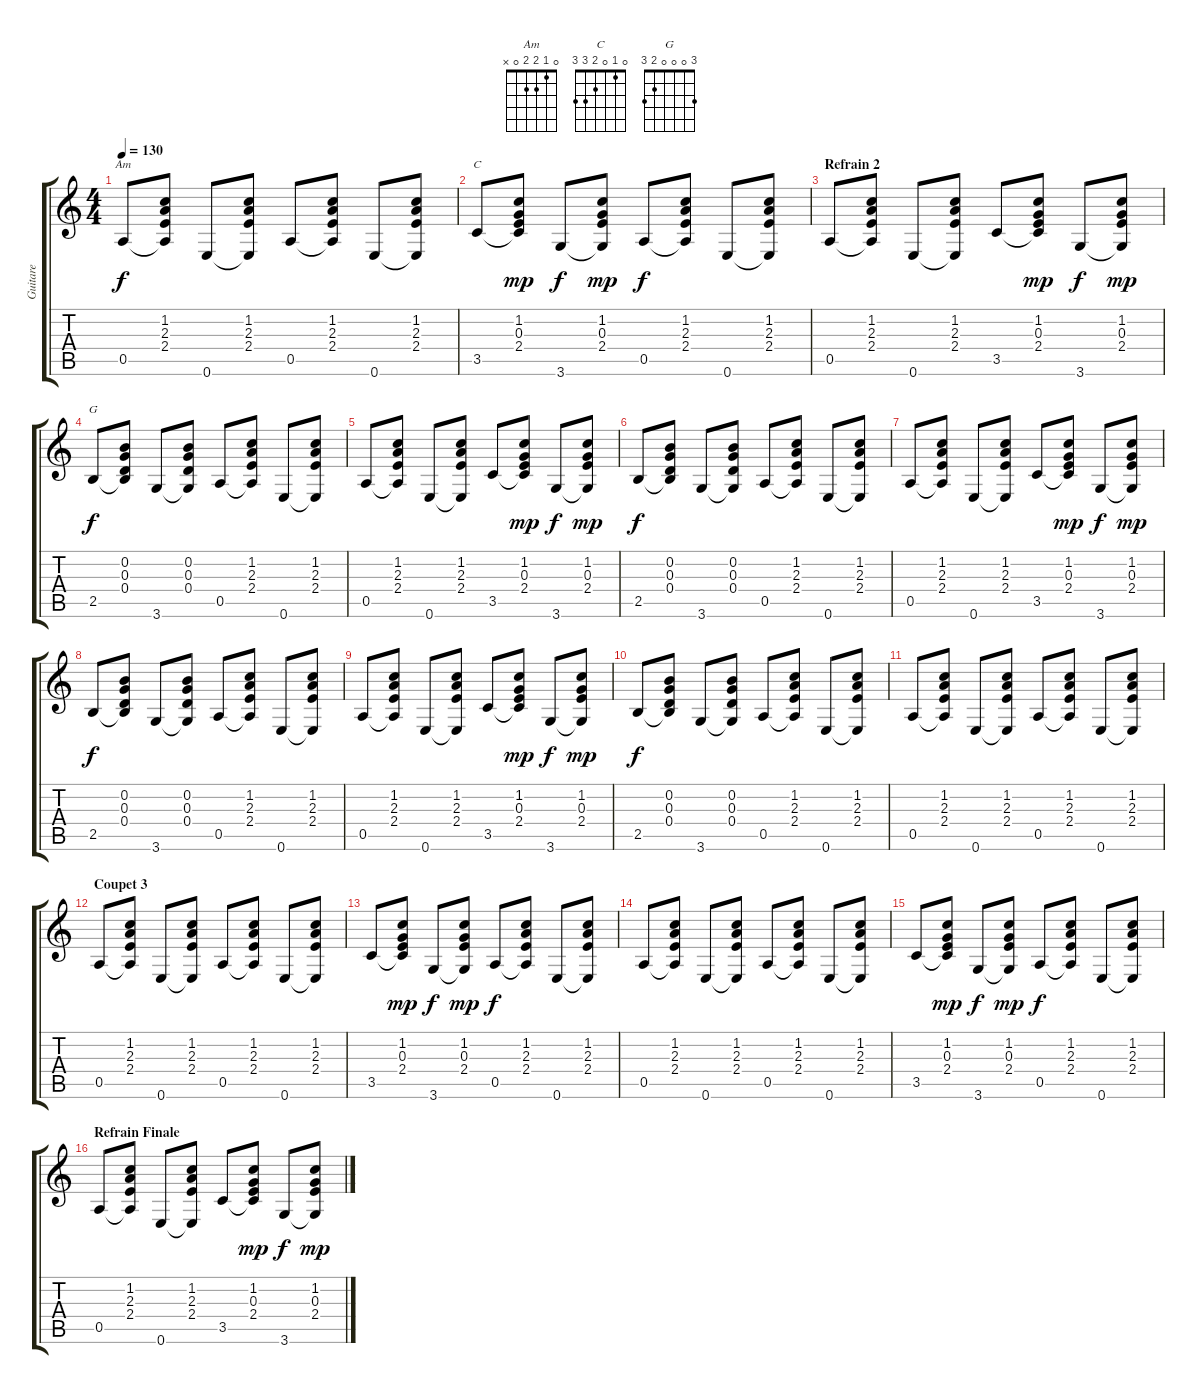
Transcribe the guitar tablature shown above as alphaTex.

\track ("Guitare" "Guitare") {instrument acousticguitarnylon}
\staff {score tabs}
\tuning (E4 B3 G3 D3 A2 E2) {hide}
\chord ("Am" 0 1 2 2 0 x)
\chord ("C" 0 1 0 2 3 3)
\chord ("G" 3 0 0 0 2 3)
\ts (4 4)
\tempo 130
\clef g2
\ks c
0.5.8{ch "Am" dy f} (1.2 2.3 2.4 0.5{t}).8 0.6.8 (1.2 2.3 2.4 0.6{t}).8 0.5.8 (1.2 2.3 2.4 0.5{t}).8 0.6.8 (1.2 2.3 2.4 0.6{t}).8 |
3.5.8{ch "C"} (1.2 0.3 2.4 3.5{t}).8{dy mp} 3.6.8{dy f} (1.2 0.3 2.4 3.6{t}).8{dy mp} 0.5.8{dy f} (1.2 2.3 2.4 0.5{t}).8 0.6.8 (1.2 2.3 2.4 0.6{t}).8 |
\section ("" "Refrain 2")
0.5.8 (1.2 2.3 2.4 0.5{t}).8 0.6.8 (1.2 2.3 2.4 0.6{t}).8 3.5.8 (1.2 0.3 2.4 3.5{t}).8{dy mp} 3.6.8{dy f} (1.2 0.3 2.4 3.6{t}).8{dy mp} |
2.5.8{ch "G" dy f} (0.2 0.3 0.4 2.5{t}).8 3.6.8 (0.2 0.3 0.4 3.6{t}).8 0.5.8 (1.2 2.3 2.4 0.5{t}).8 0.6.8 (1.2 2.3 2.4 0.6{t}).8 |
0.5.8 (1.2 2.3 2.4 0.5{t}).8 0.6.8 (1.2 2.3 2.4 0.6{t}).8 3.5.8 (1.2 0.3 2.4 3.5{t}).8{dy mp} 3.6.8{dy f} (1.2 0.3 2.4 3.6{t}).8{dy mp} |
2.5.8{dy f} (0.2 0.3 0.4 2.5{t}).8 3.6.8 (0.2 0.3 0.4 3.6{t}).8 0.5.8 (1.2 2.3 2.4 0.5{t}).8 0.6.8 (1.2 2.3 2.4 0.6{t}).8 |
0.5.8 (1.2 2.3 2.4 0.5{t}).8 0.6.8 (1.2 2.3 2.4 0.6{t}).8 3.5.8 (1.2 0.3 2.4 3.5{t}).8{dy mp} 3.6.8{dy f} (1.2 0.3 2.4 3.6{t}).8{dy mp} |
2.5.8{dy f} (0.2 0.3 0.4 2.5{t}).8 3.6.8 (0.2 0.3 0.4 3.6{t}).8 0.5.8 (1.2 2.3 2.4 0.5{t}).8 0.6.8 (1.2 2.3 2.4 0.6{t}).8 |
0.5.8 (1.2 2.3 2.4 0.5{t}).8 0.6.8 (1.2 2.3 2.4 0.6{t}).8 3.5.8 (1.2 0.3 2.4 3.5{t}).8{dy mp} 3.6.8{dy f} (1.2 0.3 2.4 3.6{t}).8{dy mp} |
2.5.8{dy f} (0.2 0.3 0.4 2.5{t}).8 3.6.8 (0.2 0.3 0.4 3.6{t}).8 0.5.8 (1.2 2.3 2.4 0.5{t}).8 0.6.8 (1.2 2.3 2.4 0.6{t}).8 |
0.5.8 (1.2 2.3 2.4 0.5{t}).8 0.6.8 (1.2 2.3 2.4 0.6{t}).8 0.5.8 (1.2 2.3 2.4 0.5{t}).8 0.6.8 (1.2 2.3 2.4 0.6{t}).8 |
\section ("" "Coupet 3")
0.5.8 (1.2 2.3 2.4 0.5{t}).8 0.6.8 (1.2 2.3 2.4 0.6{t}).8 0.5.8 (1.2 2.3 2.4 0.5{t}).8 0.6.8 (1.2 2.3 2.4 0.6{t}).8 |
3.5.8 (1.2 0.3 2.4 3.5{t}).8{dy mp} 3.6.8{dy f} (1.2 0.3 2.4 3.6{t}).8{dy mp} 0.5.8{dy f} (1.2 2.3 2.4 0.5{t}).8 0.6.8 (1.2 2.3 2.4 0.6{t}).8 |
0.5.8 (1.2 2.3 2.4 0.5{t}).8 0.6.8 (1.2 2.3 2.4 0.6{t}).8 0.5.8 (1.2 2.3 2.4 0.5{t}).8 0.6.8 (1.2 2.3 2.4 0.6{t}).8 |
3.5.8 (1.2 0.3 2.4 3.5{t}).8{dy mp} 3.6.8{dy f} (1.2 0.3 2.4 3.6{t}).8{dy mp} 0.5.8{dy f} (1.2 2.3 2.4 0.5{t}).8 0.6.8 (1.2 2.3 2.4 0.6{t}).8 |
\section ("" "Refrain Finale")
0.5.8 (1.2 2.3 2.4 0.5{t}).8 0.6.8 (1.2 2.3 2.4 0.6{t}).8 3.5.8 (1.2 0.3 2.4 3.5{t}).8{dy mp} 3.6.8{dy f} (1.2 0.3 2.4 3.6{t}).8{dy mp}
